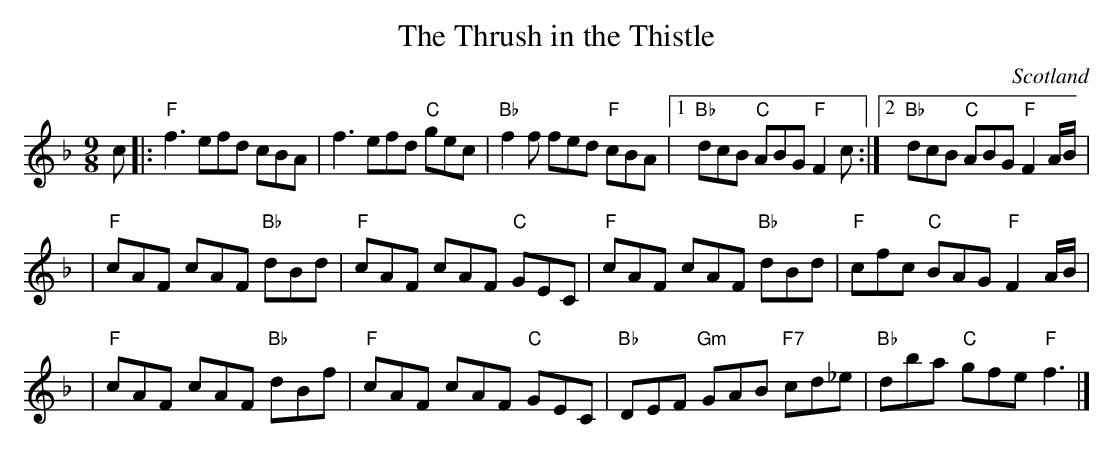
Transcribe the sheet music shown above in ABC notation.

X:1
T:The Thrush in the Thistle
O:Scotland
K:F
M:9/8
L:1/8
c \
|: "F" f3 efd cBA | f3 efd "C" gec | "Bb" f2f fed "F" cBA |[1 "Bb" dcB "C" ABG "F" F2c :|[2 "Bb" dcB "C" ABG "F" F2A/B/ |
| "F" cAF cAF "Bb" dBd | "F" cAF cAF "C" GEC | "F" cAF cAF "Bb" dBd | "F" cfc "C" BAG "F" F2A/B/ |
| "F" cAF cAF "Bb" dBf | "F" cAF cAF "C" GEC | "Bb" DEF "Gm" GAB "F7" cd_e | "Bb" dba "C" gfe "F" f3 |]
